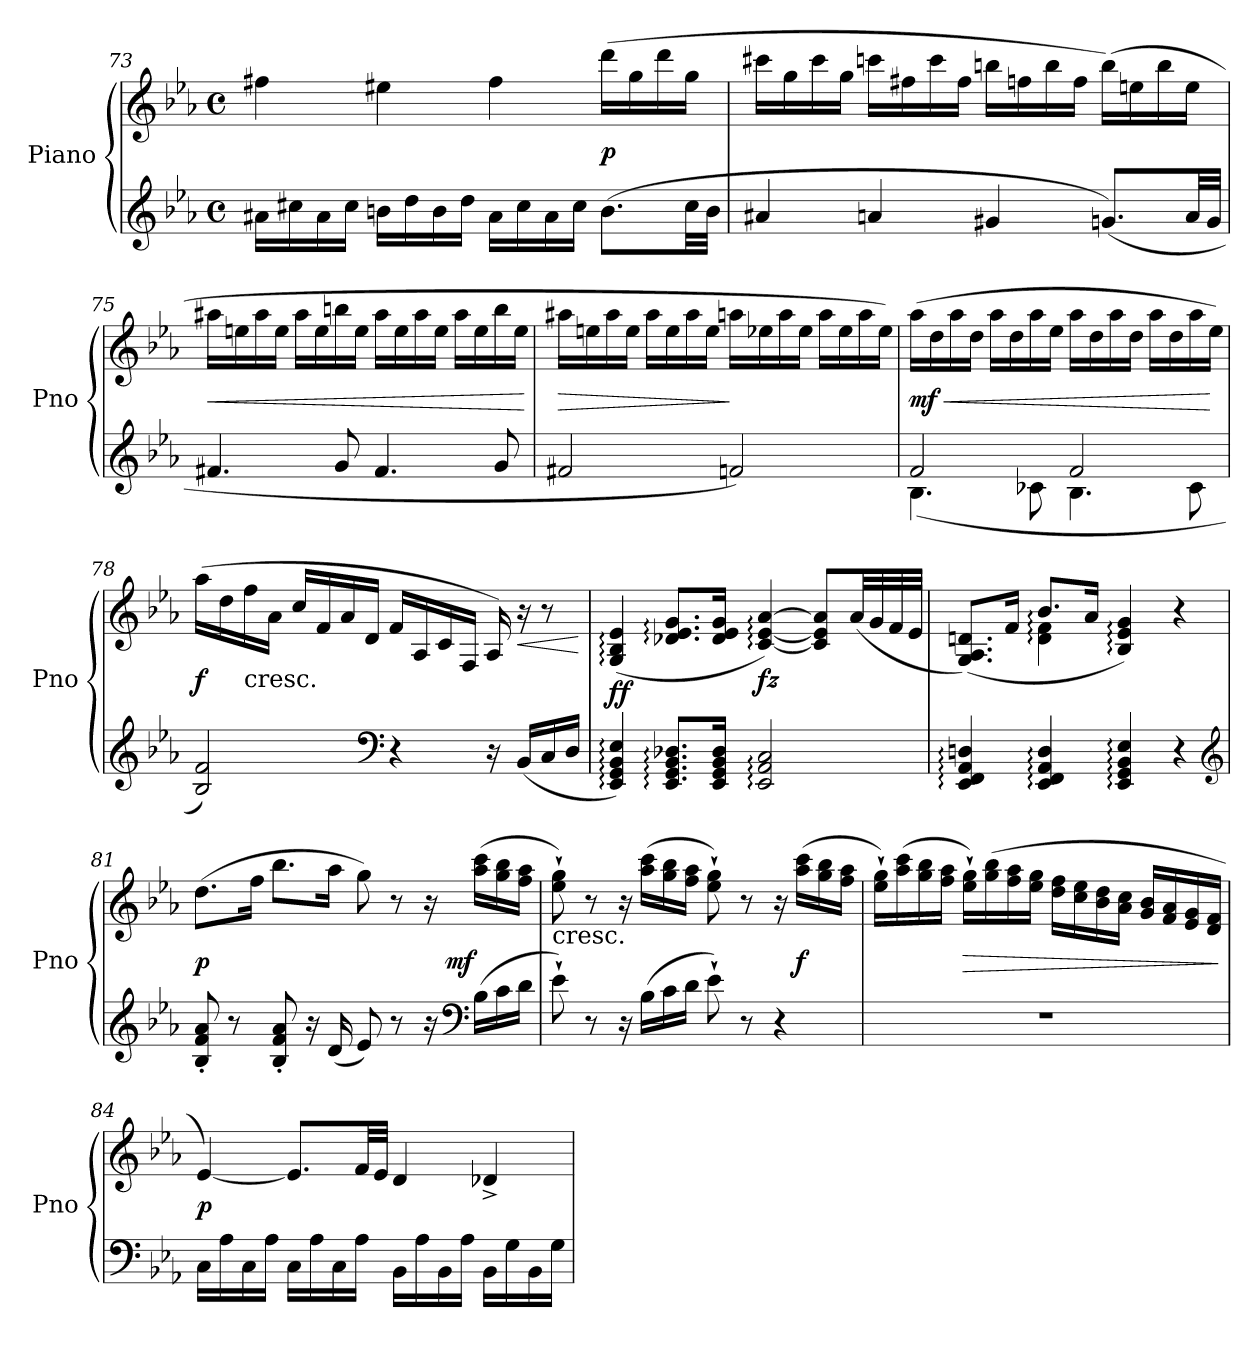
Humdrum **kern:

**kern	**kern	**dynam
*part1	*part1	*part1
*staff2	*staff1	*staff1/2
*I"Piano	*	*
*I'Pno	*	*
*clefG2	*clefG2	*
*k[b-e-a-]	*k[b-e-a-]	*
*E-:	*E-:	*
*M4/4	*M4/4	*
*met(c)	*met(c)	*
=73	=73	=73
16a#XLL	4ff#X	.
16cc#X	.	.
16a#	.	.
16cc#JJ	.	.
16bnLL	4ee#X	.
16dd	.	.
16b	.	.
16ddJJ	.	.
16a#LL	4ff#	.
16cc#	.	.
16a#	.	.
16cc#JJ	.	.
(8.bL	(16dddLL	p
.	16gg	.
.	16ddd	.
32cc#LL	16ggJJ	.
32bJJJ	.	.
=74	=74	=74
4a#X	16ccc#XLL	.
.	16gg	.
.	16ccc#	.
.	16ggJJ	.
4an	16cccnLL	.
.	16ff#X	.
.	16ccc	.
.	16ff#JJ	.
4g#X	16bbnLL	.
.	16ffn	.
.	16bb	.
.	16ffJJ	.
(8.gnL)	(16bbLL)	.
.	16een	.
.	16bb	.
32aLL	16eeJJ	.
32gJJJ	.	.
!!LO:LB:g=z
=75	=75	=75
4.f#X	16aa#XLL	<
.	16een	.
.	16aa#	.
.	16eeJJ	.
.	16aa#LL	.
.	16ee	.
8g	16bbn	.
.	16eeJJ	.
4.f#	16aa#LL	.
.	16ee	.
.	16aa#	.
.	16eeJJ	.
.	16aa#LL	.
.	16ee	.
8g	16bb	.
.	16eeJJ	.
.	.	[
=76	=76	=76
2f#X	16aa#XLL	>
.	16een	.
.	16aa#	.
.	16eeJJ	.
.	16aa#LL	.
.	16ee	.
.	16aa#	.
.	16eeJJ	.
2fn)	16aanLL	]
.	16ee-X	.
.	16aa	.
.	16ee-JJ	.
.	16aaLL	.
.	16ee-	.
.	16aa	.
.	16ee-JJ)	.
=77	=77	=77
*^	*	*
2f	(4.B-	(16aa-LL	< mf
.	.	16dd	.
.	.	16aa-	.
.	.	16ddJJ	.
.	.	16aa-LL	.
.	.	16dd	.
.	8c-X	16aa-	.
.	.	16ee-JJ	.
2f	4.B-	16aa-LL	.
.	.	16dd	.
.	.	16aa-	.
.	.	16ddJJ	.
.	.	16aa-LL	.
.	.	16dd	.
.	8c-	16aa-	.
.	.	16ee-JJ)	[
*v	*v	*	*
!!LO:LB:g=z
=78	=78	=78
2B- 2f)	(16aa-LL	f
.	16dd	.
!	!LO:TX:c:t=cresc.	!
.	16ff	.
.	16a-JJ	.
.	16ccLL	.
.	16f	.
.	16a-	.
.	16dJJ	.
*clefF4	*	*
4r	16fLL	.
.	16A-	.
.	16c	.
.	16FJJ	.
16r	16A-)	.
!	!	!LO:HP:b
(>16BB-LL	16r	<
16C	8r	.
16DJJ	.	.
.	.	[
=79	=79	=79
4EE-: 4GG: 4BB-: 4E-:)	(>4G: 4B-: 4e-:	ff
8.EE-: 8.GG: 8.BB-: 8.D-X:L	8.d-X: 8.e-: 8.g:L	.
16EE- 16GG 16BB- 16D-Jk	16d- 16e- 16gJk	.
2EE-: 2AA-: 2C:	[4c: [4e-: [4a-:)	fz
.	8c] 8e-] 8a-]L	.
.	(32a-LL	.
.	32g	.
.	32f	.
.	32e-JJJ	.
=80	=80	=80
*	*^	*
4EE-: 4FF: 4AA-: 4Dn:	(>8.G 8.A- 8.dnL)	4ryy	.
.	16fJk	.	.
4EE-: 4FF: 4AA-: 4D:	8.b-:L	4d: 4f:	.
.	16a-Jk	.	.
4EE-: 4GG: 4BB-: 4E-:	4B-: 4e-: 4g:)	2ryy	.
4r	4r	.	.
*	*v	*v	*
*clefG2	*	*
!!LO:LB:g=z
=81	=81	=81
8B-' 8f' 8a-'	(8.ddL	p
8r	.	.
.	16ffJk	.
8B-' 8f' 8a-'	8.bb-L	.
16r	.	.
(16d	16aa-Jk	.
8e-)	8gg)	.
8r	8r	.
16r	16r	.
*clefF4	*	*
!	!	!LO:DY:rj
(16B-LL	(16aa- 16cccLL	mf
16c	16gg 16bb-	.
16dJJ	16ff 16aa-JJ	.
=82	=82	=82
!	!LO:TX:c:t=cresc.	!
8e-`)	8ee-` 8gg`)	.
8r	8r	.
16r	16r	.
(16B-LL	(16aa- 16cccLL	.
16c	16gg 16bb-	.
16dJJ	16ff 16aa-JJ	.
8e-`)	8ee-` 8gg`)	.
8r	8r	.
4r	16r	.
.	(16aa- 16cccLL	f
.	16gg 16bb-	.
.	16ff 16aa-JJ	.
=83	=83	=83
1r	16ee-` 16gg`LL)	.
.	(16aa- 16ccc	.
.	16gg 16bb-	.
.	16ff 16aa-JJ	.
.	16ee-` 16gg`LL)	>
.	(16gg 16bb-	.
.	16ff 16aa-	.
.	16ee- 16ggJJ	.
.	16dd 16ffLL	.
.	16cc 16ee-	.
.	16b- 16dd	.
.	16a- 16ccJJ	.
.	16g 16b-LL	.
.	16f 16a-	.
.	16e- 16g	.
.	16d 16fJJ	.
.	.	]
!!LO:LB:g=z
=84	=84	=84
16CLL	[4e-)	p
16A-	.	.
16C	.	.
16A-JJ	.	.
16CLL	8.e-L]	.
16A-	.	.
16C	.	.
16A-JJ	32fLL	.
.	32e-JJJ	.
16BB-LL	4d	.
16A-	.	.
16BB-	.	.
16A-JJ	.	.
16BB-LL	4d-X^>	.
16G	.	.
16BB-	.	.
16GJJ	.	.
=	=	=
*-	*-	*-
